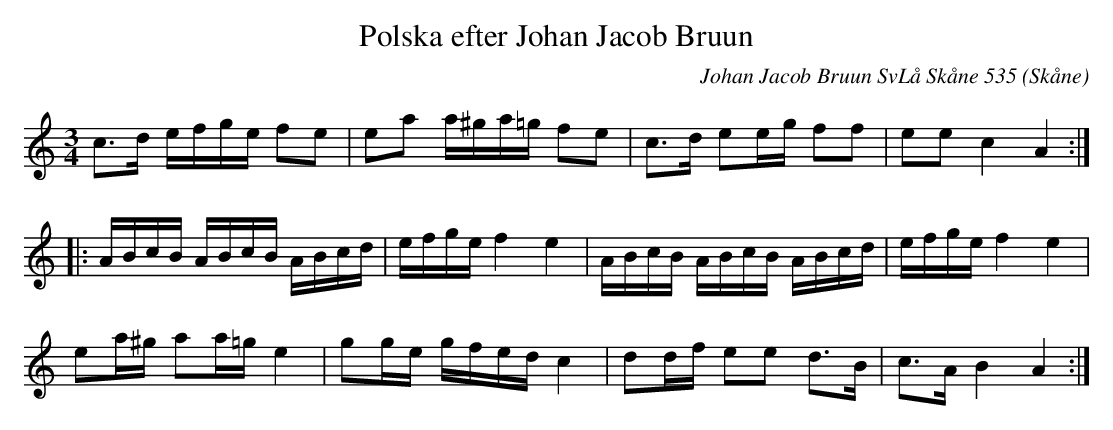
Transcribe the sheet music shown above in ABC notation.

X:1
T:Polska efter Johan Jacob Bruun
C:Johan Jacob Bruun SvLå Skåne 535
O:Skåne
M:3/4
L:1/8
K:Am
c3/2d/ e/f/g/e/ fe |ea a/^g/a/=g/ fe |c3/2d/ ee/g/ ff |ee c2 A2 ::
A/B/c/B/ A/B/c/B/ A/B/c/d/ |e/f/g/e/ f2 e2 |A/B/c/B/ A/B/c/B/ A/B/c/d/ |e/f/g/e/ f2 e2 |
ea/^g/ aa/=g/ e2 |gg/e/ g/f/e/d/ c2 |dd/f/ ee d3/2B/ |c3/2A/ B2 A2 :|
